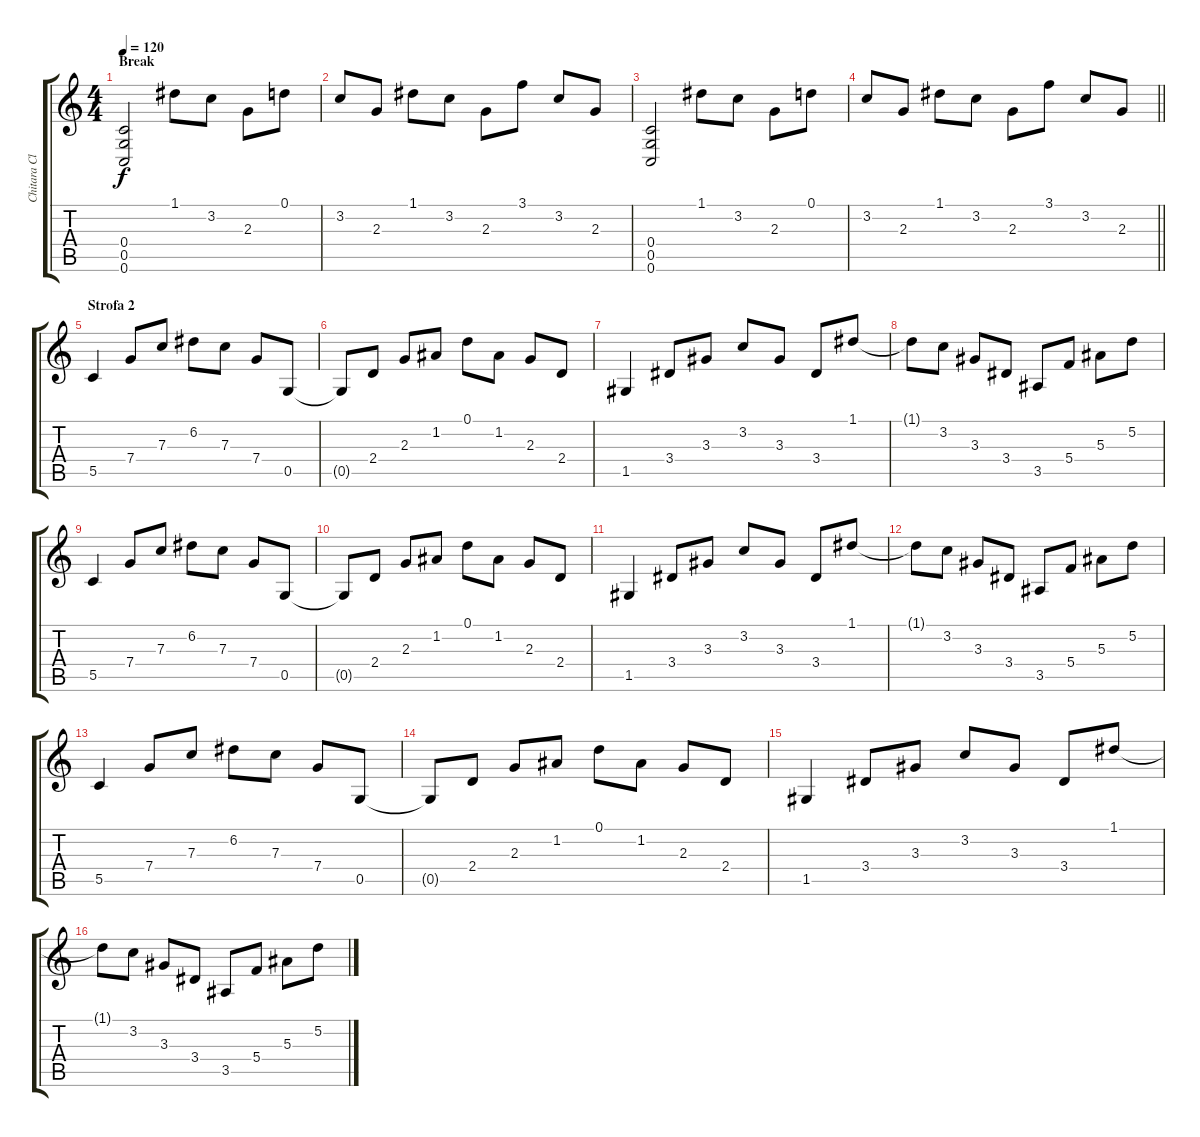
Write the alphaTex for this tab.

\track ("Chitara Clean 1 " "Chitara Cl") {instrument electricguitarclean}
\staff {score tabs}
\tuning (D4 A3 F3 C3 G2 C2) {hide}
\ts (4 4)
\section ("" "Break")
\tempo 120
\clef g2
\ks c
(0.4 0.5 0.6).2{dy f} 1.1.8 3.2.8 2.3.8 0.1.8 |
3.2.8 2.3.8 1.1.8 3.2.8 2.3.8 3.1.8 3.2.8 2.3.8 |
(0.4 0.5 0.6).2 1.1.8 3.2.8 2.3.8 0.1.8 |
\barLineRight lightlight
3.2.8 2.3.8 1.1.8 3.2.8 2.3.8 3.1.8 3.2.8 2.3.8 |
\section ("" "Strofa 2")
5.5.4 7.4.8 7.3.8 6.2.8 7.3.8 7.4.8 0.5.8 |
0.5{t}.8 2.4.8 2.3.8 1.2.8 0.1.8 1.2.8 2.3.8 2.4.8 |
1.5.4 3.4.8 3.3.8 3.2.8 3.3.8 3.4.8 1.1.8 |
1.1{t}.8 3.2.8 3.3.8 3.4.8 3.5.8 5.4.8 5.3.8 5.2.8 |
5.5.4 7.4.8 7.3.8 6.2.8 7.3.8 7.4.8 0.5.8 |
0.5{t}.8 2.4.8 2.3.8 1.2.8 0.1.8 1.2.8 2.3.8 2.4.8 |
1.5.4 3.4.8 3.3.8 3.2.8 3.3.8 3.4.8 1.1.8 |
1.1{t}.8 3.2.8 3.3.8 3.4.8 3.5.8 5.4.8 5.3.8 5.2.8 |
5.5.4 7.4.8 7.3.8 6.2.8 7.3.8 7.4.8 0.5.8 |
0.5{t}.8 2.4.8 2.3.8 1.2.8 0.1.8 1.2.8 2.3.8 2.4.8 |
1.5.4 3.4.8 3.3.8 3.2.8 3.3.8 3.4.8 1.1.8 |
1.1{t}.8 3.2.8 3.3.8 3.4.8 3.5.8 5.4.8 5.3.8 5.2.8
